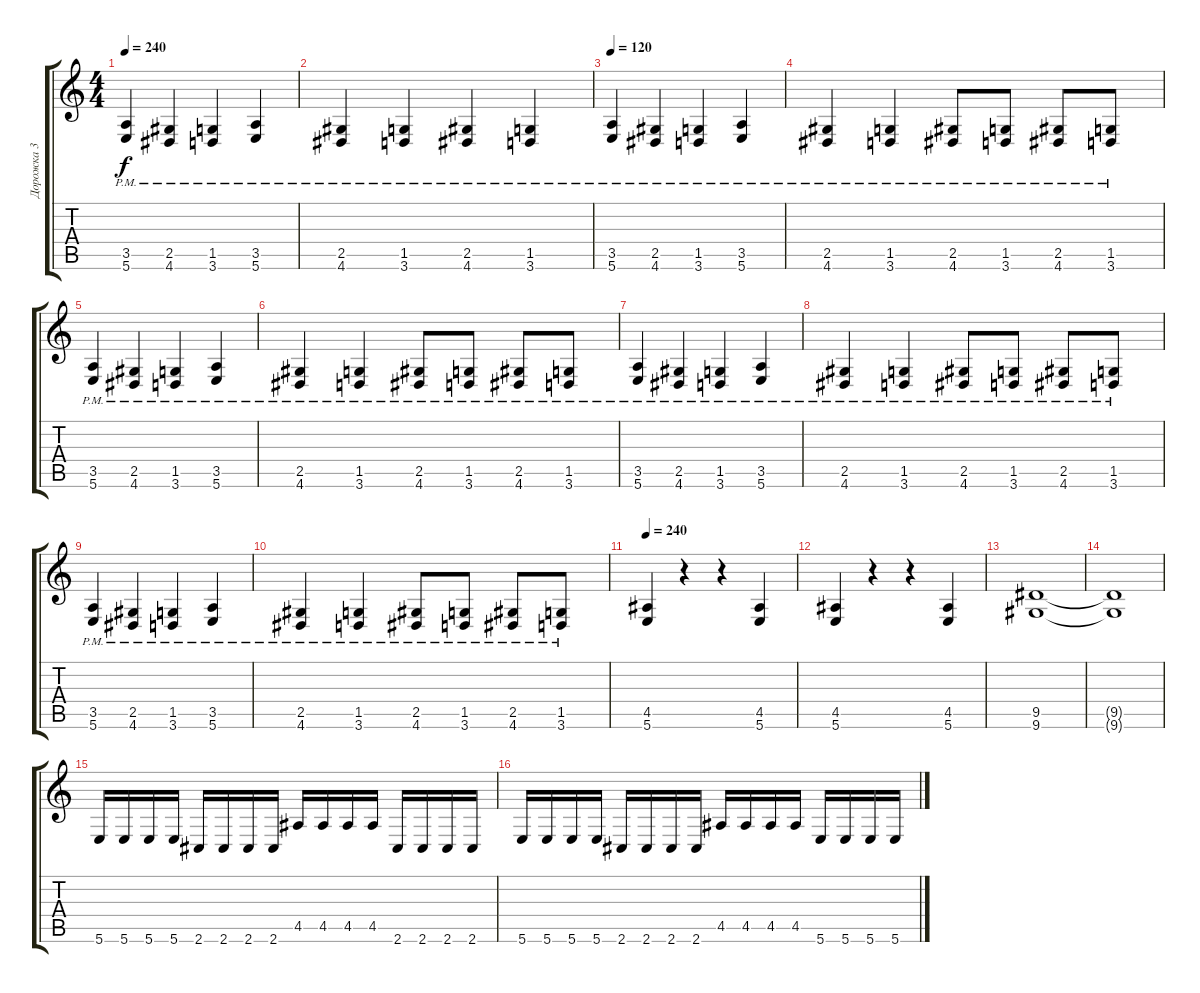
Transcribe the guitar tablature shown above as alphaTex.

\track ("Дорожка 3" "Дорожка 3") {instrument distortionguitar}
\staff {score tabs}
\tuning (Db4 Ab3 E3 B2 Gb2 B1) {hide}
\ts (4 4)
\tempo 240
\clef g2
\ks c
(3.5{pm} 5.6).4{dy f} (2.5{pm} 4.6).4 (1.5{pm} 3.6).4 (3.5{pm} 5.6).4 |
(2.5{pm} 4.6).4 (1.5{pm} 3.6).4 (2.5{pm} 4.6).4 (1.5{pm} 3.6).4 |
\tempo 120
(3.5{pm} 5.6).4 (2.5{pm} 4.6).4 (1.5{pm} 3.6).4 (3.5{pm} 5.6).4 |
(2.5{pm} 4.6).4 (1.5{pm} 3.6).4 (2.5{pm} 4.6).8 (1.5{pm} 3.6).8 (2.5{pm} 4.6).8 (1.5{pm} 3.6).8 |
(3.5{pm} 5.6).4 (2.5{pm} 4.6).4 (1.5{pm} 3.6).4 (3.5{pm} 5.6).4 |
(2.5{pm} 4.6).4 (1.5{pm} 3.6).4 (2.5{pm} 4.6).8 (1.5{pm} 3.6).8 (2.5{pm} 4.6).8 (1.5{pm} 3.6).8 |
(3.5{pm} 5.6).4 (2.5{pm} 4.6).4 (1.5{pm} 3.6).4 (3.5{pm} 5.6).4 |
(2.5{pm} 4.6).4 (1.5{pm} 3.6).4 (2.5{pm} 4.6).8 (1.5{pm} 3.6).8 (2.5{pm} 4.6).8 (1.5{pm} 3.6).8 |
(3.5{pm} 5.6).4 (2.5{pm} 4.6).4 (1.5{pm} 3.6).4 (3.5{pm} 5.6).4 |
(2.5{pm} 4.6).4 (1.5{pm} 3.6).4 (2.5{pm} 4.6).8 (1.5{pm} 3.6).8 (2.5{pm} 4.6).8 (1.5{pm} 3.6).8 |
\tempo 240
(4.5 5.6).4 r.4 r.4 (4.5 5.6).4 |
(4.5 5.6).4 r.4 r.4 (4.5 5.6).4 |
(9.5 9.6).1 |
(9.5{t} 9.6{t}).1 |
5.6.16 5.6.16 5.6.16 5.6.16 2.6.16 2.6.16 2.6.16 2.6.16 4.5.16 4.5.16 4.5.16 4.5.16 2.6.16 2.6.16 2.6.16 2.6.16 |
5.6.16 5.6.16 5.6.16 5.6.16 2.6.16 2.6.16 2.6.16 2.6.16 4.5.16 4.5.16 4.5.16 4.5.16 5.6.16 5.6.16 5.6.16 5.6.16
